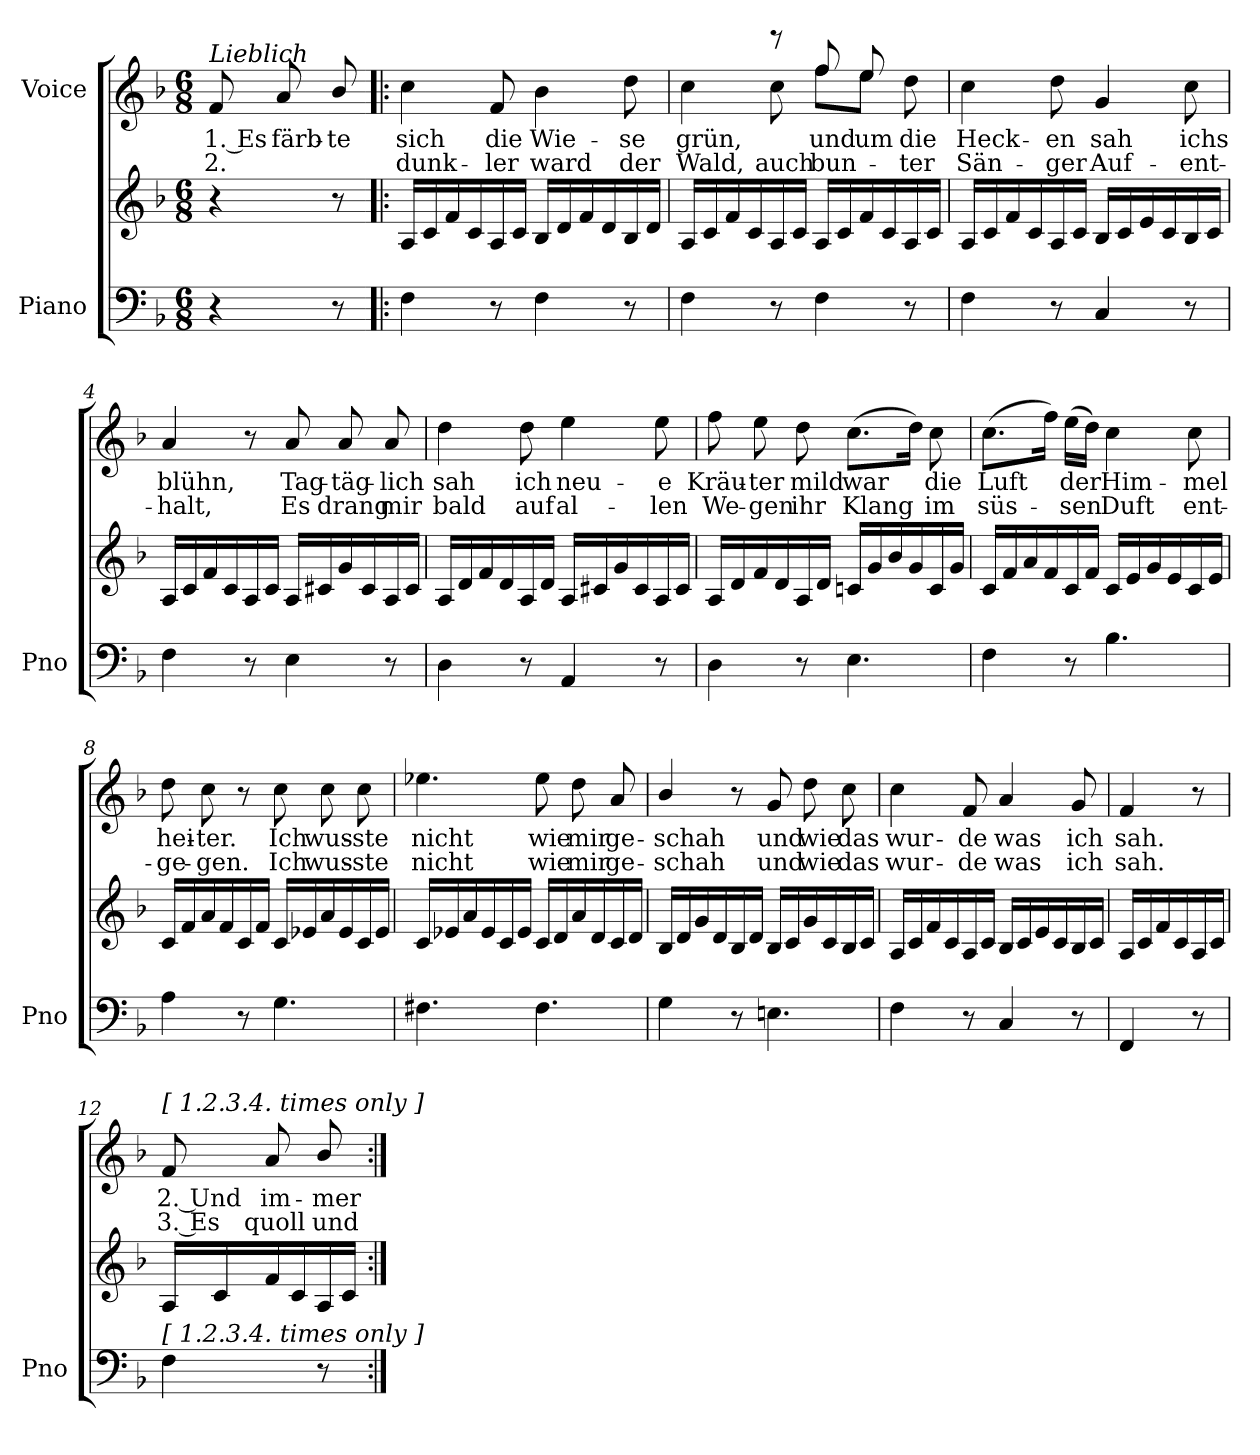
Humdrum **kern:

**kern	**kern	**kern	**text	**text
*part2	*part2	*part1	*part1	*part1
*staff3	*staff2	*staff1	*staff1	*staff1
*I"Piano	*	*I"Voice	*	*
*I'Pno	*	*	*	*
*clefF4	*clefG2	*clefG2	*	*
*k[b-]	*k[b-]	*k[b-]	*	*
*M6/8	*M6/8	*M6/8	*	*
=	=	=	=	=
!	!	!LO:TX:a:i:t=Lieblich	!	!
!	!	!	!LO:LY:b	!LO:LY:b
4r	4r	8f/	1. Es	2.
!	!	!	!LO:LY:b	!
.	.	8a/	färb-	.
!	!	!	!LO:LY:b	!
8r	8r	8b-/	-te	.
=1!|:	=1!|:	=1!|:	=1!|:	=1!|:
!	!	!	!LO:LY:b	!LO:LY:b
4F\	16A/LL	4cc\	sich	dunk-
.	16c/	.	.	.
.	16f/	.	.	.
.	16c/	.	.	.
!	!	!	!LO:LY:b	!LO:LY:b
8r	16A/	8f/	die	-ler
.	16c/JJ	.	.	.
!	!	!	!LO:LY:b	!LO:LY:b
4F\	16B-/LL	4b-\	Wie-	ward
.	16d/	.	.	.
.	16f/	.	.	.
.	16d/	.	.	.
!	!	!	!LO:LY:b	!LO:LY:b
8r	16B-/	8dd\	-se	der
.	16d/JJ	.	.	.
=2	=2	=2	=2	=2
!	!	!	!LO:LY:b	!LO:LY:b
*	*	*^	*	*
4F\	16A/LL	4cc\	4reeeyy	grün,	Wald,
.	16c/	.	.	.	.
.	16f/	.	.	.	.
.	16c/	.	.	.	.
!	!	!	!	!	!LO:LY:b
8r	16A/	8cc!\	8reee	.	auch
.	16c/JJ	.	.	.	.
!	!	!	!	!LO:LY:b	!LO:LY:b
4F\	16A/LL	8ff/	8ff\L	und	bun-
.	16c/	.	.	.	.
!	!	!	!	!LO:LY:b	!
.	16f/	8ee/	8ee\J	um	.
.	16c/	.	.	.	.
!	!	!	!	!LO:LY:b	!LO:LY:b
8r	16A/	8dd\	8reeeyy	die	-ter
.	16c/JJ	.	.	.	.
*	*	*v	*v	*	*
=3	=3	=3	=3	=3
!	!	!	!LO:LY:b	!LO:LY:b
4F\	16A/LL	4cc\	Heck-	Sän-
.	16c/	.	.	.
.	16f/	.	.	.
.	16c/	.	.	.
!	!	!	!LO:LY:b	!LO:LY:b
8r	16A/	8dd\	-en	-ger
.	16c/JJ	.	.	.
!	!	!	!LO:LY:b	!LO:LY:b
4C/	16B-/LL	4g/	sah	Auf-
.	16c/	.	.	.
.	16e/	.	.	.
.	16c/	.	.	.
!	!	!	!LO:LY:b	!LO:LY:b
8r	16B-/	8cc\	ichs	-ent-
.	16c/JJ	.	.	.
=4	=4	=4	=4	=4
!	!	!	!LO:LY:b	!LO:LY:b
4F\	16A/LL	4a/	blühn,	-halt,
.	16c/	.	.	.
.	16f/	.	.	.
.	16c/	.	.	.
8r	16A/	8r	.	.
.	16c/JJ	.	.	.
!	!	!	!LO:LY:b	!LO:LY:b
4E\	16A/LL	8a/	Tag-	Es
.	16c#X/	.	.	.
!	!	!	!LO:LY:b	!LO:LY:b
.	16g/	8a/	-täg-	drang
.	16c#/	.	.	.
!	!	!	!LO:LY:b	!LO:LY:b
8r	16A/	8a/	-lich	mir
.	16c#/JJ	.	.	.
!!LO:LB:g=z
=5	=5	=5	=5	=5
!	!	!	!LO:LY:b	!LO:LY:b
4D\	16A/LL	4dd\	sah	bald
.	16d/	.	.	.
.	16f/	.	.	.
.	16d/	.	.	.
!	!	!	!LO:LY:b	!LO:LY:b
8r	16A/	8dd\	ich	auf
.	16d/JJ	.	.	.
!	!	!	!LO:LY:b	!LO:LY:b
4AA/	16A/LL	4ee\	neu-	al-
.	16c#X/	.	.	.
.	16g/	.	.	.
.	16c#/	.	.	.
!	!	!	!LO:LY:b	!LO:LY:b
8r	16A/	8ee\	-e	-len
.	16c#/JJ	.	.	.
=6	=6	=6	=6	=6
!	!	!	!LO:LY:b	!LO:LY:b
4D\	16A/LL	8ff\	Kräu-	We-
.	16d/	.	.	.
!	!	!	!LO:LY:b	!LO:LY:b
.	16f/	8ee\	-ter	-gen
.	16d/	.	.	.
!	!	!	!LO:LY:b	!LO:LY:b
8r	16A/	8dd\	mild	ihr
.	16d/JJ	.	.	.
!	!	!	!LO:LY:b	!LO:LY:b
4.E\	16cn/LL	(>8.cc\L	war	Klang
.	16g/	.	.	.
.	16b-/	.	.	.
.	16g/	16dd\Jk)	.	.
!	!	!	!LO:LY:b	!LO:LY:b
.	16c/	8cc\	die	im
.	16g/JJ	.	.	.
=7	=7	=7	=7	=7
!	!	!	!LO:LY:b	!LO:LY:b
4F\	16c/LL	(>8.cc\L	Luft	süs-
.	16f/	.	.	.
.	16a/	.	.	.
.	16f/	16ff\Jk)	.	.
!	!	!	!LO:LY:b	!LO:LY:b
8r	16c/	(>16ee\LL	der	-sen
.	16f/JJ	16dd\JJ)	.	.
!	!	!	!LO:LY:b	!LO:LY:b
4.B-\	16c/LL	4cc\	Him-	Duft
.	16e/	.	.	.
.	16g/	.	.	.
.	16e/	.	.	.
!	!	!	!LO:LY:b	!LO:LY:b
.	16c/	8cc\	-mel	ent-
.	16e/JJ	.	.	.
=8	=8	=8	=8	=8
!	!	!	!LO:LY:b	!LO:LY:b
4A\	16c/LL	8dd\	hei-	-ge-
.	16f/	.	.	.
!	!	!	!LO:LY:b	!LO:LY:b
.	16a/	8cc\	-ter.	-gen.
.	16f/	.	.	.
8r	16c/	8r	.	.
.	16f/JJ	.	.	.
!	!	!	!LO:LY:b	!LO:LY:b
4.G\	16c/LL	8cc\	Ich	Ich
.	16e-X/	.	.	.
!	!	!	!LO:LY:b	!LO:LY:b
.	16a/	8cc\	wus-	wus-
.	16e-/	.	.	.
!	!	!	!LO:LY:b	!LO:LY:b
.	16c/	8cc\	-ste	-ste
.	16e-/JJ	.	.	.
!!LO:LB:g=z
=9	=9	=9	=9	=9
!	!	!	!LO:LY:b	!LO:LY:b
4.F#X\	16c/LL	4.ee-X\	nicht	nicht
.	16e-X/	.	.	.
.	16a/	.	.	.
.	16e-/	.	.	.
.	16c/	.	.	.
.	16e-/JJ	.	.	.
!	!	!	!LO:LY:b	!LO:LY:b
4.F#\	16c/LL	8ee-\	wie	wie
.	16d/	.	.	.
!	!	!	!LO:LY:b	!LO:LY:b
.	16a/	8dd\	mir	mir
.	16d/	.	.	.
!	!	!	!LO:LY:b	!LO:LY:b
.	16c/	8a/	ge-	ge-
.	16d/JJ	.	.	.
=10	=10	=10	=10	=10
!	!	!	!LO:LY:b	!LO:LY:b
4G\	16B-/LL	4b-/	-schah	-schah
.	16d/	.	.	.
.	16g/	.	.	.
.	16d/	.	.	.
8r	16B-/	8r	.	.
.	16d/JJ	.	.	.
!	!	!	!LO:LY:b	!LO:LY:b
4.En\	16B-/LL	8g/	und	und
.	16c/	.	.	.
!	!	!	!LO:LY:b	!LO:LY:b
.	16g/	8dd\	wie	wie
.	16c/	.	.	.
!	!	!	!LO:LY:b	!LO:LY:b
.	16B-/	8cc\	das	das
.	16c/JJ	.	.	.
=11	=11	=11	=11	=11
!	!	!	!LO:LY:b	!LO:LY:b
4F\	16A/LL	4cc\	wur-	wur-
.	16c/	.	.	.
.	16f/	.	.	.
.	16c/	.	.	.
!	!	!	!LO:LY:b	!LO:LY:b
8r	16A/	8f/	-de	-de
.	16c/JJ	.	.	.
!	!	!	!LO:LY:b	!LO:LY:b
4C/	16B-/LL	4a/	was	was
.	16c/	.	.	.
.	16e/	.	.	.
.	16c/	.	.	.
!	!	!	!LO:LY:b	!LO:LY:b
8r	16B-/	8g/	ich	ich
.	16c/JJ	.	.	.
=12	=12	=12	=12	=12
!	!	!	!LO:LY:b	!LO:LY:b
4FF/	16A/LL	4f/	sah.	sah.
.	16c/	.	.	.
.	16f/	.	.	.
.	16c/	.	.	.
8r	16A/	8r	.	.
.	16c/JJ	.	.	.
=12X1	=12X1	=12X1	=12X1	=12X1
!	!	!LO:TX:a:t=[ 1.2.3.4. times only ]	!	!
!LO:TX:a:t=[ 1.2.3.4. times only ]	!	!	!	!
!	!	!	!LO:LY:b	!LO:LY:b
4F\	16A/LL	8f/	2. Und	3. Es
.	16c/	.	.	.
!	!	!	!LO:LY:b	!LO:LY:b
.	16f/	8a/	im-	quoll
.	16c/	.	.	.
!	!	!	!LO:LY:b	!LO:LY:b
8r	16A/	8b-/	-mer	und
.	16c/JJ	.	.	.
=:|!	=:|!	=:|!	=:|!	=:|!
*-	*-	*-	*-	*-
